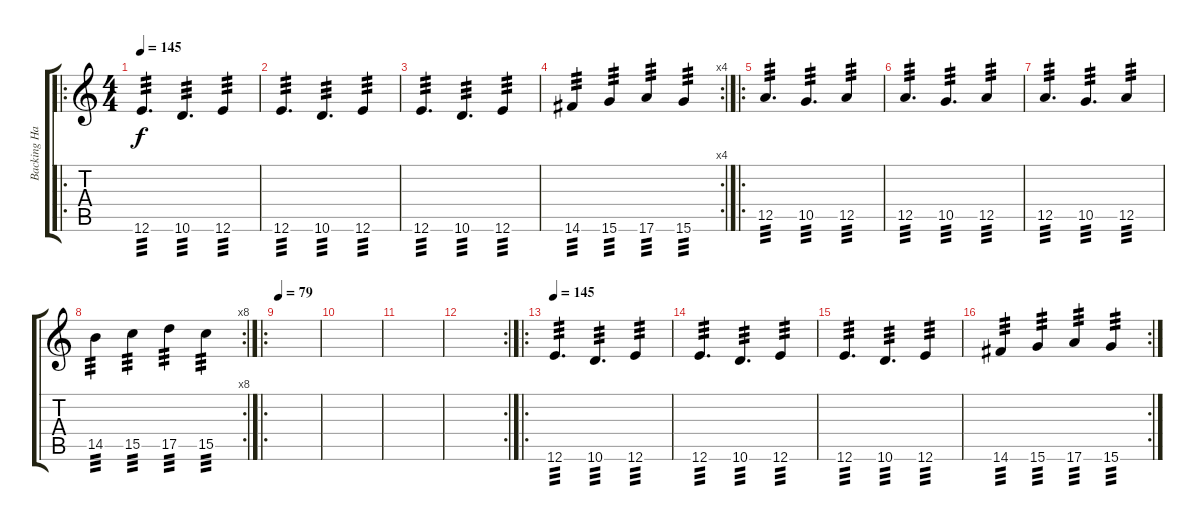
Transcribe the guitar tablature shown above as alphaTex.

\track ("Backing Harmony" "Backing Ha") {instrument distortionguitar}
\staff {score tabs}
\tuning (E4 B3 G3 D3 A2 E2) {hide}
\ro
\ts (4 4)
\tempo 145
\clef g2
\ks c
12.6.4{d tp 3 dy f} 10.6.4{d tp 3} 12.6.4{tp 3} |
12.6.4{d tp 3} 10.6.4{d tp 3} 12.6.4{tp 3} |
12.6.4{d tp 3} 10.6.4{d tp 3} 12.6.4{tp 3} |
\rc 4
14.6.4{tp 3} 15.6.4{tp 3} 17.6.4{tp 3} 15.6.4{tp 3} |
\ro
12.5.4{d tp 3} 10.5.4{d tp 3} 12.5.4{tp 3} |
12.5.4{d tp 3} 10.5.4{d tp 3} 12.5.4{tp 3} |
12.5.4{d tp 3} 10.5.4{d tp 3} 12.5.4{tp 3} |
\rc 8
14.5.4{tp 3} 15.5.4{tp 3} 17.5.4{tp 3} 15.5.4{tp 3} |
\ro
\tempo 79
|
|
|
\rc 2
|
\ro
\tempo 145
12.6.4{d tp 3} 10.6.4{d tp 3} 12.6.4{tp 3} |
12.6.4{d tp 3} 10.6.4{d tp 3} 12.6.4{tp 3} |
12.6.4{d tp 3} 10.6.4{d tp 3} 12.6.4{tp 3} |
\rc 2
14.6.4{tp 3} 15.6.4{tp 3} 17.6.4{tp 3} 15.6.4{tp 3}
